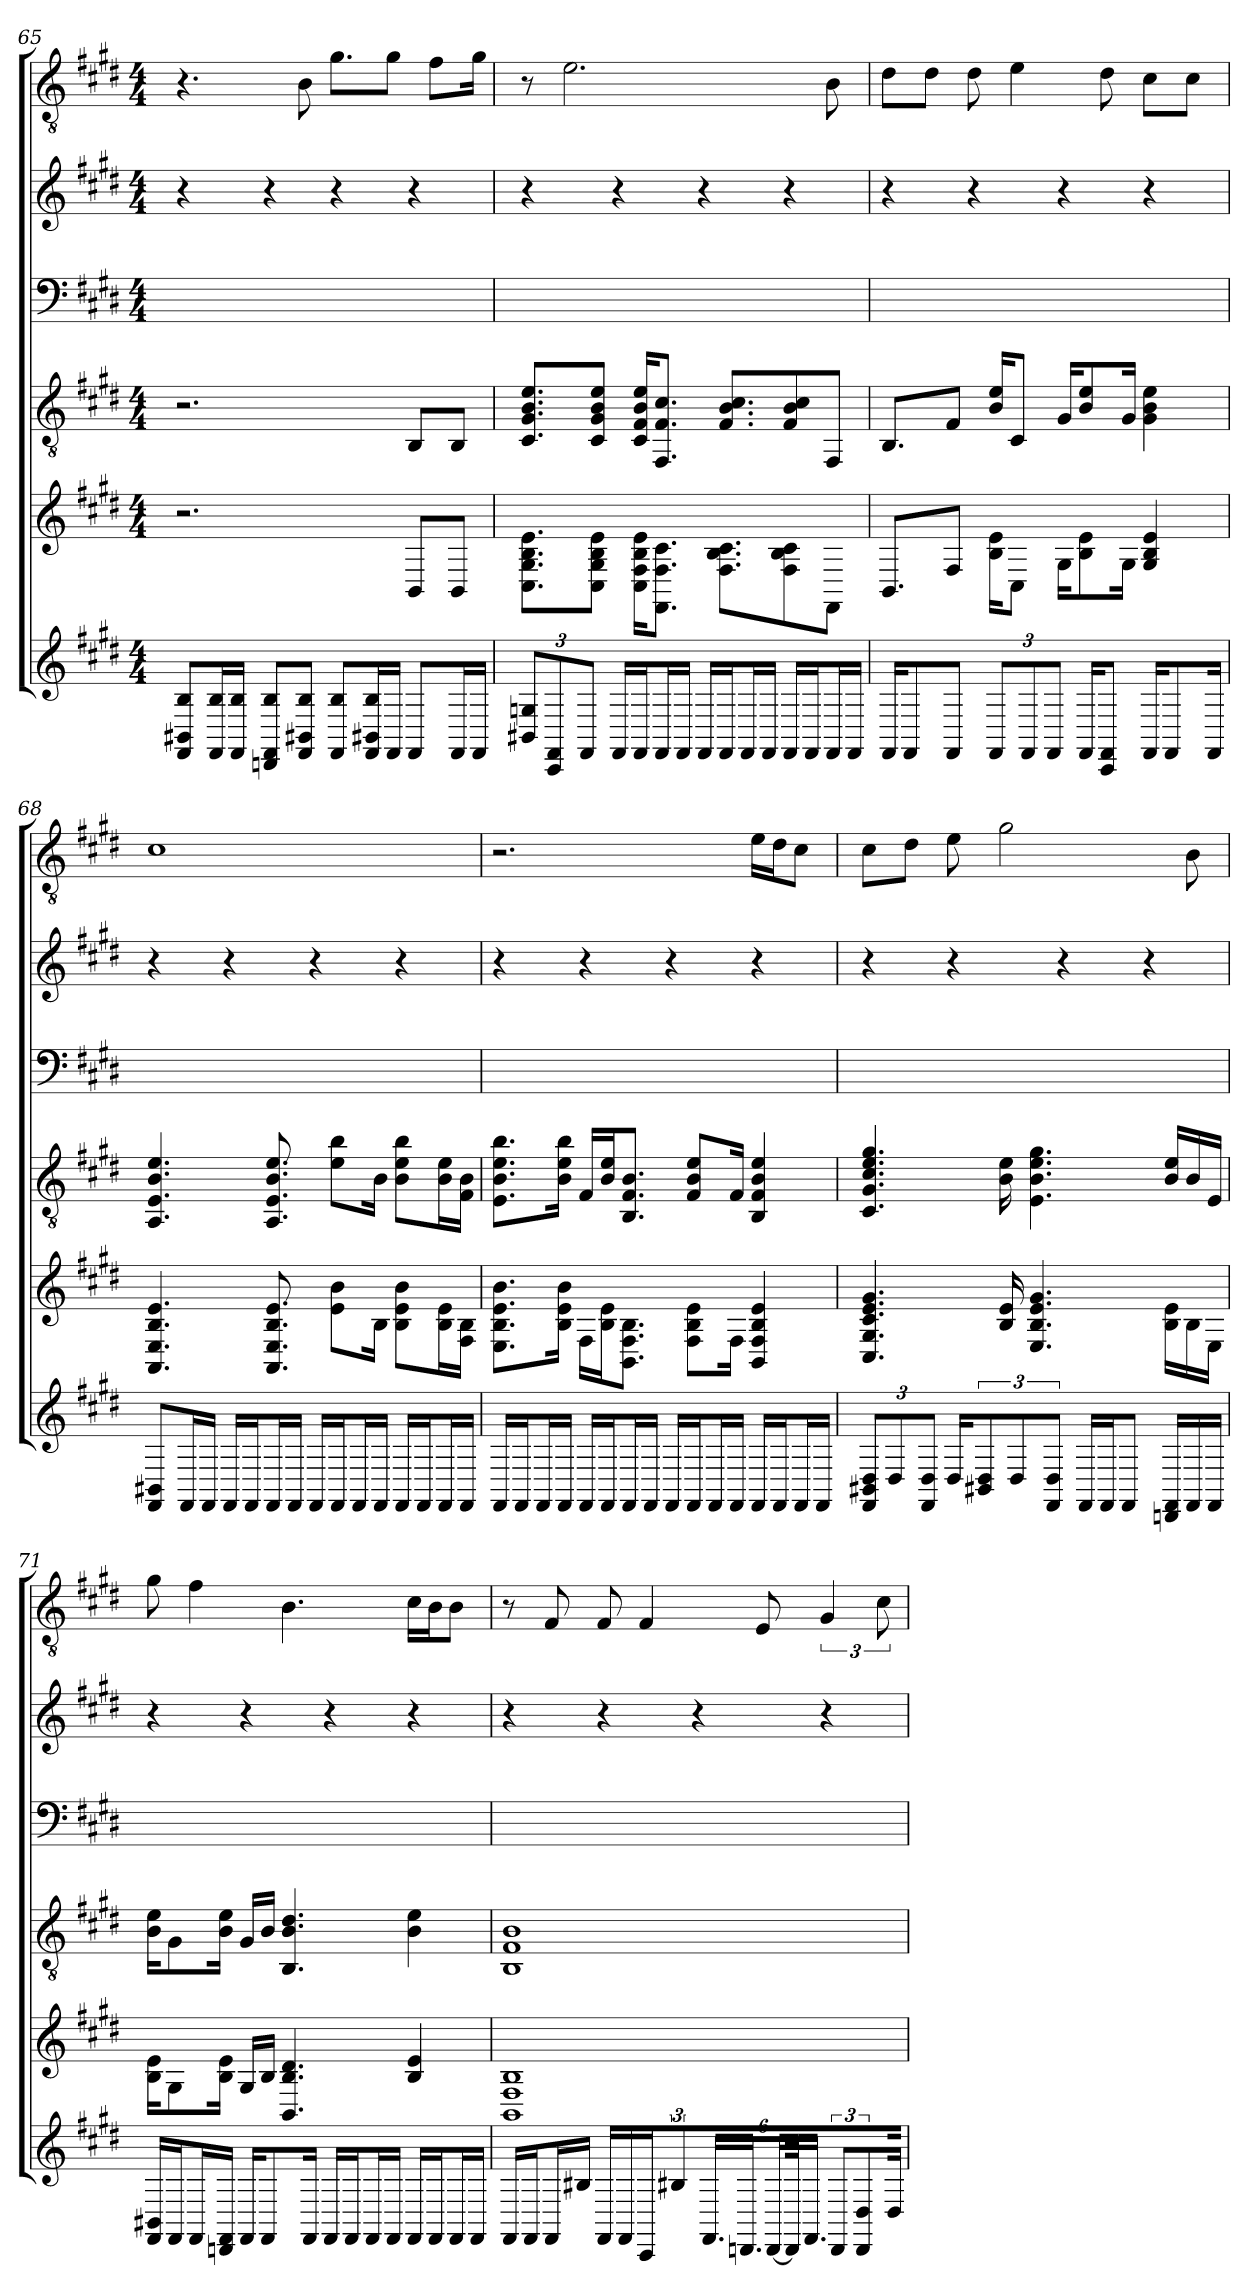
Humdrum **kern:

**kern	**kern	**kern	**kern	**kern	**kern
*part5	*part4	*part3	*part2	*part2	*part1
*staff6	*staff5	*staff4	*staff3	*staff2	*staff1
*clefG2	*	*clefGv2	*clefF4	*clefG2	*clefGv2
*k[f#c#g#d#]	*k[f#c#g#d#]	*k[f#c#g#d#]	*k[f#c#g#d#]	*k[f#c#g#d#]	*k[f#c#g#d#]
*E:	*E:	*E:	*E:	*E:	*E:
*M4/4	*M4/4	*M4/4	*M4/4	*M4/4	*M4/4
=65	=65	=65	=65	=65	=65
8BB#X/ 8FF#/ 8B/L	2.r	2.r	1ryy	4r	4.r
16B/ 16FF#/L	.	.	.	.	.
16FF#/ 16B/JJ	.	.	.	.	.
8DD/ 8FF#/ 8B/L	.	.	.	4r	.
8BB#X/ 8FF#/ 8B/J	.	.	.	.	8B
8FF#/ 8B/L	.	.	.	4r	8.g#\L
16BB#X/ 16FF#/ 16B/L	.	.	.	.	.
16FF#/JJ	.	.	.	.	8g#\J
8FF#/L	8BBL	8BB/L	.	4r	.
.	.	.	.	.	8f#\L
16FF#/L	8BBJ	8BB/J	.	.	.
16FF#/JJ	.	.	.	.	16g#\Jk
=66	=66	=66	=66	=66	=66
12BB#X/ 12G/L	8.C#\ 8.G#\ 8.B\ 8.e\L	8.C#/ 8.G#/ 8.B/ 8.e/L	1ryy	4r	8r
12CC#/ 12FF#/	.	.	.	.	.
.	.	.	.	.	2.e
12FF#/J	.	.	.	.	.
.	8G#\ 8B\ 8e\ 8C#\J	8G#/ 8B/ 8e/ 8C#/J	.	.	.
16FF#/LL	.	.	.	4r	.
16FF#/J	16C#\ 16B\ 16e\ 16F#\KL	16C#/ 16B/ 16e/ 16F#/KL	.	.	.
16FF#/L	8.FF#\ 8.F#\ 8.c#\J	8.FF#/ 8.F#/ 8.c#/J	.	.	.
16FF#/JJ	.	.	.	.	.
16FF#/LL	.	.	.	4r	.
16FF#/J	8.F#\ 8.B\ 8.c#\L	8.F#/ 8.B/ 8.c#/L	.	.	.
16FF#/L	.	.	.	.	.
16FF#/JJ	.	.	.	.	.
16FF#/LL	8F#\ 8B\ 8c#\	8F#/ 8B/ 8c#/	.	4r	.
16FF#/J	.	.	.	.	.
16FF#/L	8FF#J	8FF#/J	.	.	8B
16FF#/JJ	.	.	.	.	.
=67	=67	=67	=67	=67	=67
16FF#/KL	8.BBL	8.BB/L	1ryy	4r	8d#\L
8FF#/	.	.	.	.	.
.	.	.	.	.	8d#\J
8FF#/J	8F#J	8F#/J	.	.	.
.	.	.	.	4r	8d#
12FF#/L	16B\ 16e\KL	16B/ 16e/KL	.	.	.
.	8C#J	8C#/J	.	.	4e
12FF#/	.	.	.	.	.
12FF#/J	.	.	.	.	.
.	16G#KL	16G#/KL	.	4r	.
16FF#/KL	8B\ 8e\	8B/ 8e/	.	.	.
8CC#/ 8FF#/J	.	.	.	.	8d#
.	16G#Jk	16G#/Jk	.	.	.
16FF#/KL	4G# 4B 4e	4G# 4B 4e	.	4r	8c#\L
8FF#/	.	.	.	.	.
.	.	.	.	.	8c#\J
16FF#/Jk	.	.	.	.	.
=68	=68	=68	=68	=68	=68
8BB#X/ 8FF#/L	4.AA 4.E 4.B 4.e	4.AA 4.E 4.B 4.e	1ryy	4r	1c#
16FF#/L	.	.	.	.	.
16FF#/JJ	.	.	.	.	.
16FF#/LL	.	.	.	4r	.
16FF#/J	.	.	.	.	.
16FF#/L	8.AA 8.E 8.B 8.e	8.AA 8.E 8.B 8.e	.	.	.
16FF#/JJ	.	.	.	.	.
16FF#/LL	.	.	.	4r	.
16FF#/J	8b\ 8e\L	8b\ 8e\L	.	.	.
16FF#/L	.	.	.	.	.
16FF#/JJ	16BJk	16B\Jk	.	.	.
16FF#/LL	8B\ 8e\ 8b\L	8B\ 8e\ 8b\L	.	4r	.
16FF#/J	.	.	.	.	.
16FF#/L	16B\ 16e\L	16B\ 16e\L	.	.	.
16FF#/JJ	16F#\ 16B\JJ	16F#\ 16B\JJ	.	.	.
=69	=69	=69	=69	=69	=69
16FF#/LL	8.E\ 8.B\ 8.e\ 8.b\L	8.E\ 8.B\ 8.e\ 8.b\L	1ryy	4r	2.r
16FF#/J	.	.	.	.	.
16FF#/L	.	.	.	.	.
16FF#/JJ	16B\ 16e\ 16b\Jk	16B\ 16e\ 16b\Jk	.	.	.
16FF#/LL	16F#LL	16F#/LL	.	4r	.
16FF#/J	16B\ 16e\J	16B/ 16e/J	.	.	.
16FF#/L	8.BB\ 8.F#\ 8.B\J	8.BB/ 8.F#/ 8.B/J	.	.	.
16FF#/JJ	.	.	.	.	.
16FF#/LL	.	.	.	4r	.
16FF#/J	8F#\ 8B\ 8e\L	8F#/ 8B/ 8e/L	.	.	.
16FF#/L	.	.	.	.	.
16FF#/JJ	16F#Jk	16F#/Jk	.	.	.
16FF#/LL	4BB 4F# 4B 4e	4BB 4F# 4B 4e	.	4r	16e\LL
16FF#/J	.	.	.	.	16d#\J
16FF#/L	.	.	.	.	8c#\J
16FF#/JJ	.	.	.	.	.
=70	=70	=70	=70	=70	=70
12FF#/ 12BB#X/ 12D#/L	4.C# 4.G# 4.c# 4.e 4.g#	4.C# 4.G# 4.c# 4.e 4.g#	1ryy	4r	8c#\L
12D#/	.	.	.	.	.
.	.	.	.	.	8d#\J
12FF#/ 12D#/J	.	.	.	.	.
16D#/KL	.	.	.	4r	8e
12BB#X/ 12D#/	.	.	.	.	.
.	16B 16e	16B 16e	.	.	2g#
12D#/	.	.	.	.	.
.	4.E 4.B 4.e 4.g#	4.E 4.B 4.e 4.g#	.	.	.
12FF#/ 12D#/J	.	.	.	.	.
.	.	.	.	4r	.
16FF#/KL	.	.	.	.	.
16FF#/K	.	.	.	.	.
8FF#/J	.	.	.	.	.
.	.	.	.	4r	.
16FF#/ 16DD/LL	16B\ 16e\LL	16B/ 16e/LL	.	.	.
16FF#/	16B	16B/	.	.	8B
16FF#/JJ	16EJJ	16E/JJ	.	.	.
=71	=71	=71	=71	=71	=71
16BB#X/ 16FF#/LL	16B\ 16e\KL	16B\ 16e\KL	1ryy	4r	8g#
16FF#/J	8G#	8G#\	.	.	.
16FF#/L	.	.	.	.	4f#
16FF#/ 16DD/JJ	16B\ 16e\Jk	16B\ 16e\Jk	.	.	.
16FF#/KL	16G#LL	16G#/LL	.	4r	.
8FF#/	16BJJ	16B/JJ	.	.	.
.	4.BB 4.B 4.d#	4.BB 4.B 4.d#	.	.	4.B
16FF#/Jk	.	.	.	.	.
16FF#/LL	.	.	.	4r	.
16FF#/J	.	.	.	.	.
16FF#/L	.	.	.	.	.
16FF#/JJ	.	.	.	.	.
16FF#/LL	4B 4e	4B 4e	.	4r	16c#\LL
16FF#/J	.	.	.	.	16B\J
16FF#/L	.	.	.	.	8B\J
16FF#/JJ	.	.	.	.	.
=72	=72	=72	=72	=72	=72
16FF#/LL	1BB 1F# 1B	1BB 1F# 1B	1ryy	4r	8r
16FF#/J	.	.	.	.	.
16FF#/L	.	.	.	.	8F#
16B#X/JJ	.	.	.	.	.
16FF#/LL	.	.	.	4r	8F#
16FF#/J	.	.	.	.	.
16CC#/K	.	.	.	.	4F#
12B#X/J	.	.	.	.	.
.	.	.	.	4r	.
24.FF#/LL	.	.	.	.	.
24.DD/J	.	.	.	.	.
.	.	.	.	.	8E
[24DD/L	.	.	.	.	.
48DD/K]	.	.	.	.	.
24.FF#/JJ	.	.	.	.	.
.	.	.	.	4r	6G#
12DD/L	.	.	.	.	.
12DD/ 12D#/	.	.	.	.	.
.	.	.	.	.	12c#
16D#/Jk	.	.	.	.	.
=	=	=	=	=	=
*-	*-	*-	*-	*-	*-
